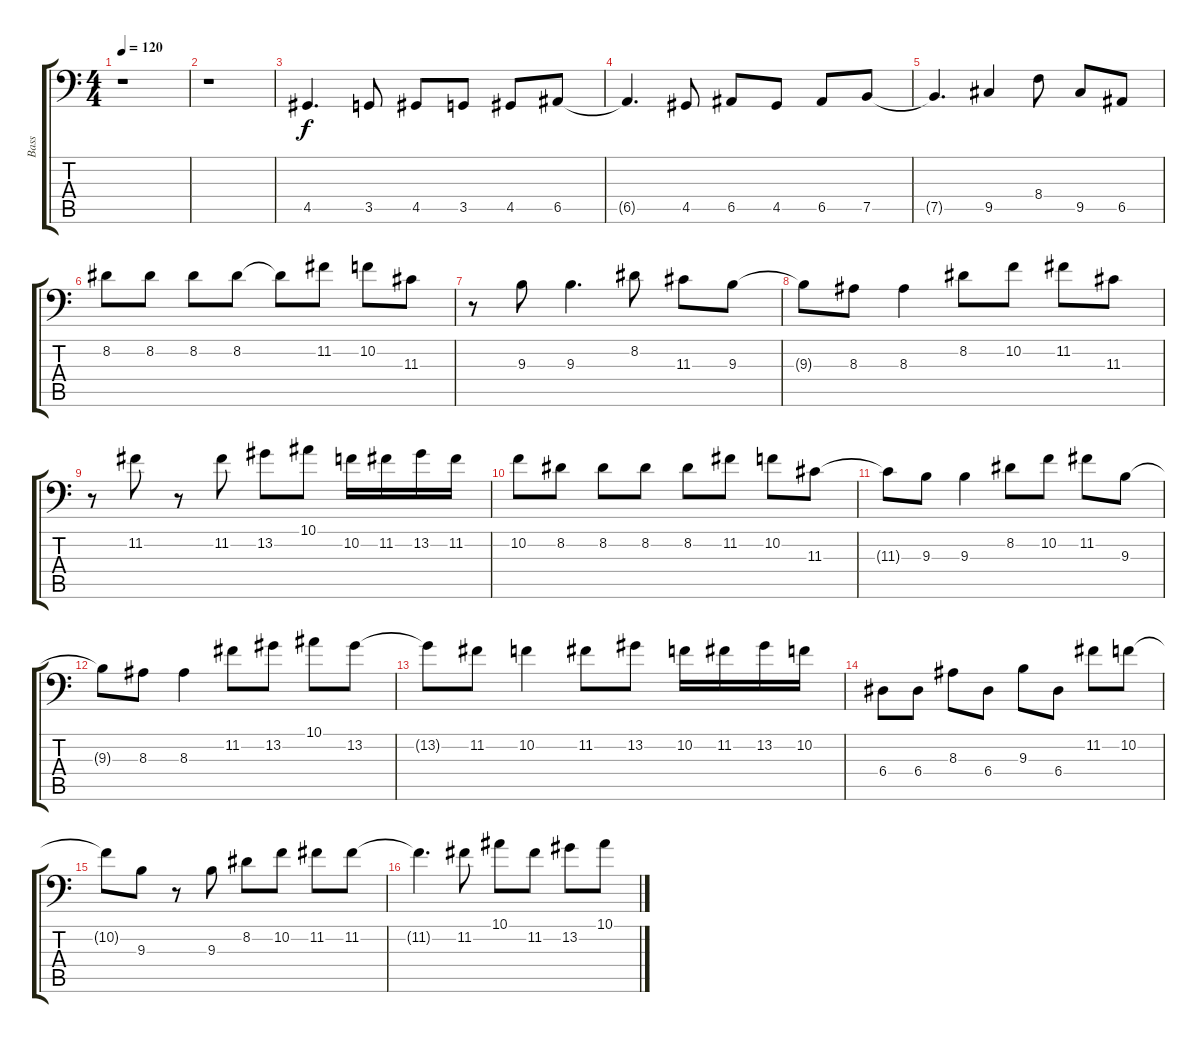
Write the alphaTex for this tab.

\track ("Bass" "Bass") {instrument electricbassfinger}
\staff {score tabs}
\tuning (C3 G2 D2 A1 E1 B0) {hide}
\ts (4 4)
\tempo 120
\clef f4
\ks c
r.1{dy f} |
r.1 |
4.5.4{d} 3.5.8 4.5.8 3.5.8 4.5.8 6.5.8 |
6.5{t}.4{d} 4.5.8 6.5.8 4.5.8 6.5.8 7.5.8 |
7.5{t}.4{d} 9.5.4 8.4.8 9.5.8 6.5.8 |
8.2.8 8.2.8 8.2.8 8.2.8 8.2{t}.8 11.2.8 10.2.8 11.3.8 |
r.8 9.3.8 9.3.4{d} 8.2.8 11.3.8 9.3.8 |
9.3{t}.8 8.3.8 8.3.4 8.2.8 10.2.8 11.2.8 11.3.8 |
r.8 11.2.8 r.8 11.2.8 13.2.8 10.1.8 10.2.16 11.2.16 13.2.16 11.2.16 |
10.2.8 8.2.8 8.2.8 8.2.8 8.2.8 11.2.8 10.2.8 11.3.8 |
11.3{t}.8 9.3.8 9.3.4 8.2.8 10.2.8 11.2.8 9.3.8 |
9.3{t}.8 8.3.8 8.3.4 11.2.8 13.2.8 10.1.8 13.2.8 |
13.2{t}.8 11.2.8 10.2.4 11.2.8 13.2.8 10.2.16 11.2.16 13.2.16 10.2.16 |
6.4.8 6.4.8 8.3.8 6.4.8 9.3.8 6.4.8 11.2.8 10.2.8 |
10.2{t}.8 9.3.8 r.8 9.3.8 8.2.8 10.2.8 11.2.8 11.2.8 |
11.2{t}.4{d} 11.2.8 10.1.8 11.2.8 13.2.8 10.1.8
